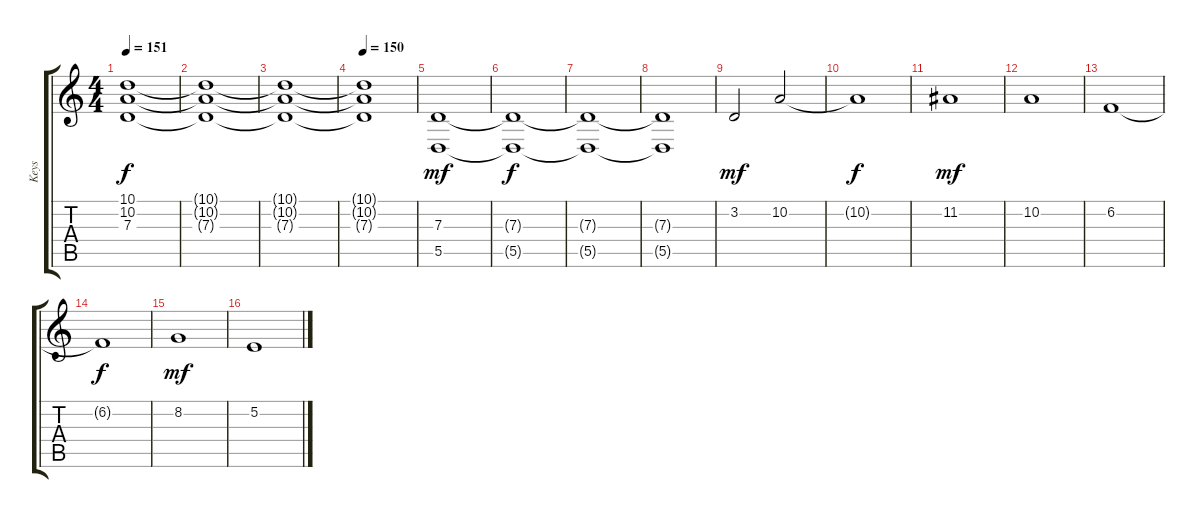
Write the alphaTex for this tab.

\track ("Keys" "Keys") {instrument synthstrings1}
\staff {score tabs}
\tuning (E4 B3 G3 D3 A2 D2) {hide}
\ts (4 4)
\tempo 151
\clef g2
\ks c
(10.1 10.2 7.3).1{dy f} |
(10.1{t} 10.2{t} 7.3{t}).1 |
(10.1{t} 10.2{t} 7.3{t}).1 |
\tempo 150
(10.1{t} 10.2{t} 7.3{t}).1 |
(7.3 5.5).1{dy mf instrument fx6goblins} |
(7.3{t} 5.5{t}).1{dy f} |
(7.3{t} 5.5{t}).1 |
(7.3{t} 5.5{t}).1 |
3.2.2{dy mf volume 11 instrument pad2warm} 10.2.2 |
10.2{t}.1{dy f} |
11.2.1{dy mf} |
10.2.1 |
6.2.1 |
6.2{t}.1{dy f} |
8.2.1{dy mf} |
5.2.1
